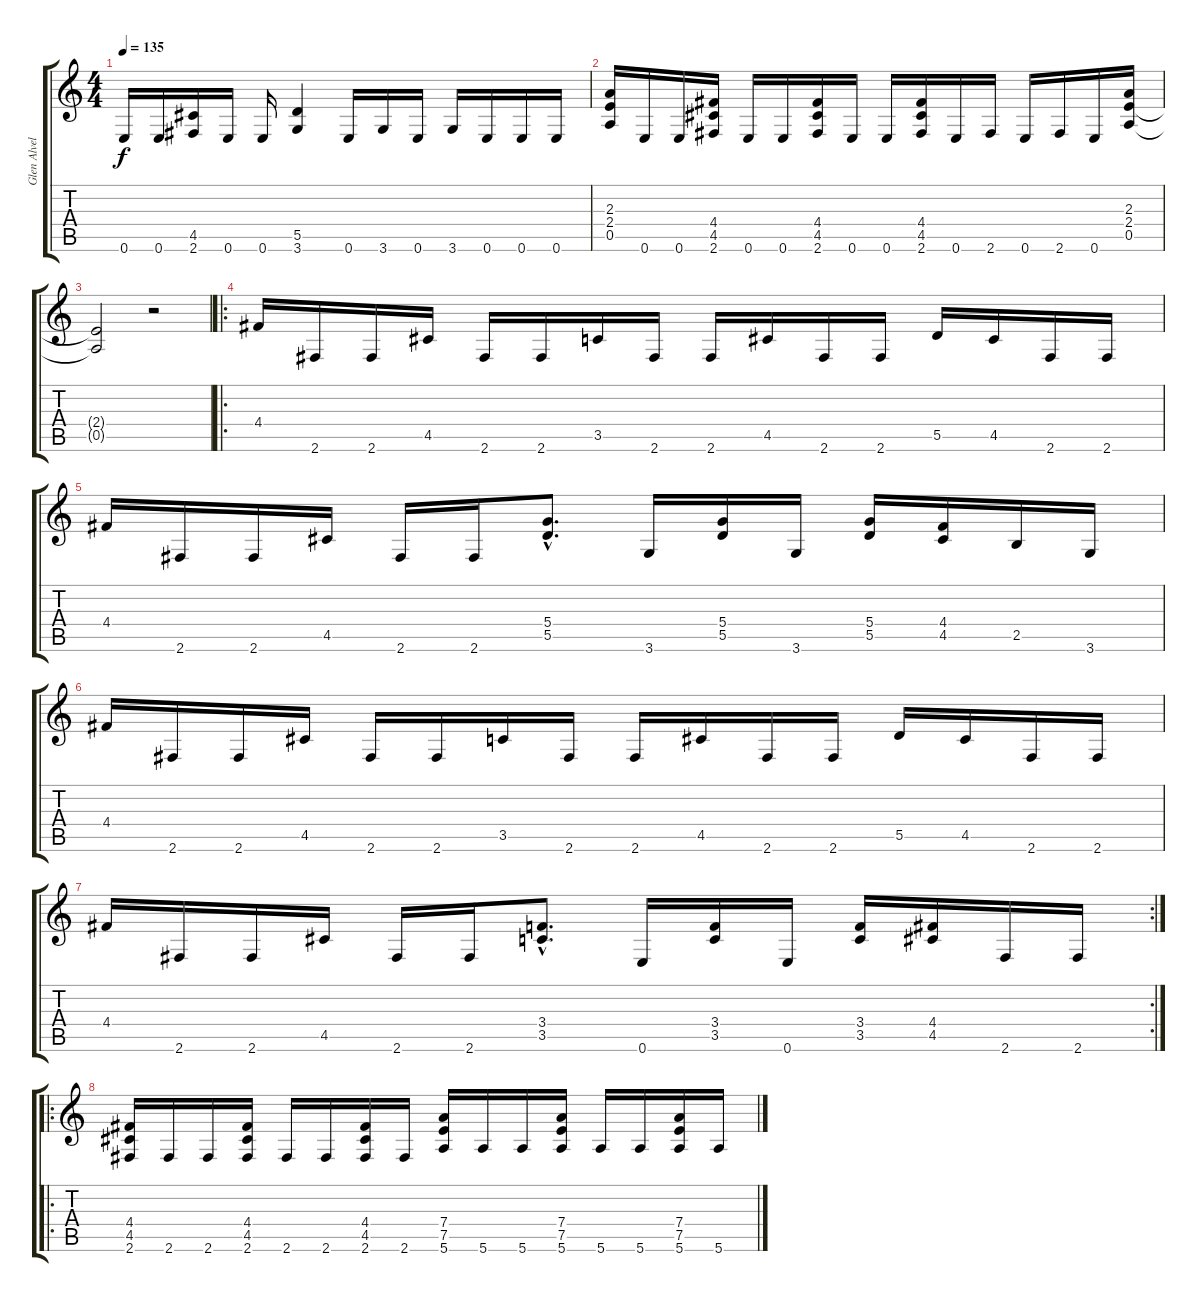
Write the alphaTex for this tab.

\track ("Glen Alvelais" "Glen Alvel") {instrument distortionguitar}
\staff {score tabs}
\tuning (E4 B3 G3 D3 A2 E2) {hide}
\ts (4 4)
\tempo 135
\clef g2
\ks c
0.6.16{dy f} 0.6.16 (4.5 2.6).16 0.6.16 0.6.16 (5.5 3.6).4 0.6.16 3.6.16 0.6.16 3.6.16 0.6.16 0.6.16 0.6.16 |
(2.3 2.4 0.5).16 0.6.16 0.6.16 (4.4 4.5 2.6).16 0.6.16 0.6.16 (4.4 4.5 2.6).16 0.6.16 0.6.16 (4.4 4.5 2.6).16 0.6.16 2.6.16 0.6.16 2.6.16 0.6.16 (2.3 2.4 0.5).16 |
(2.4{t} 0.5{t}).2 r.2 |
\ro
4.4.16 2.6.16 2.6.16 4.5.16 2.6.16 2.6.16 3.5.16 2.6.16 2.6.16 4.5.16 2.6.16 2.6.16 5.5.16 4.5.16 2.6.16 2.6.16 |
4.4.16 2.6.16 2.6.16 4.5.16 2.6.16 2.6.16 (5.4{hac} 5.5{hac}).8{d} 3.6.16 (5.4 5.5).16 3.6.16 (5.4 5.5).16 (4.4 4.5).16 2.5.16 3.6.16 |
4.4.16 2.6.16 2.6.16 4.5.16 2.6.16 2.6.16 3.5.16 2.6.16 2.6.16 4.5.16 2.6.16 2.6.16 5.5.16 4.5.16 2.6.16 2.6.16 |
\rc 2
4.4.16 2.6.16 2.6.16 4.5.16 2.6.16 2.6.16 (3.4{hac} 3.5{hac}).8{d} 0.6.16 (3.4 3.5).16 0.6.16 (3.4 3.5).16 (4.4 4.5).16 2.6.16 2.6.16 |
\ro
(4.4 4.5 2.6).16 2.6.16 2.6.16 (4.4 4.5 2.6).16 2.6.16 2.6.16 (4.4 4.5 2.6).16 2.6.16 (7.4 7.5 5.6).16 5.6.16 5.6.16 (7.4 7.5 5.6).16 5.6.16 5.6.16 (7.4 7.5 5.6).16 5.6.16
